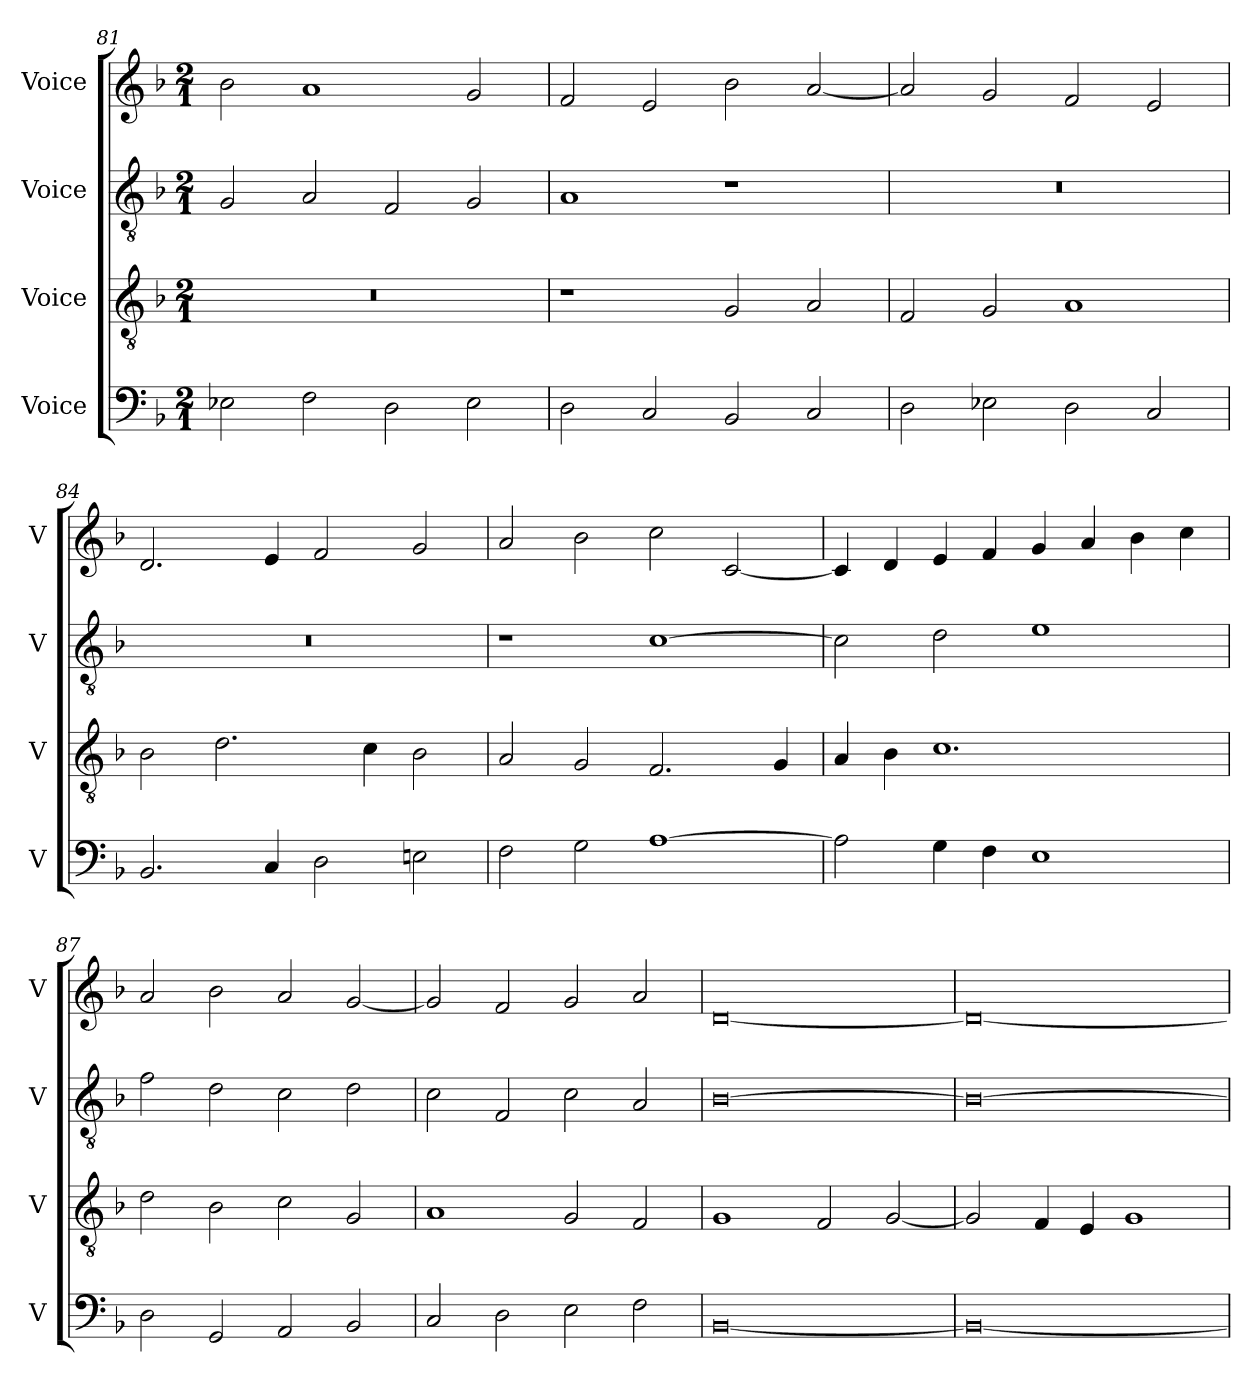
**kern	**kern	**kern	**kern
*part4	*part3	*part2	*part1
*staff4	*staff3	*staff2	*staff1
*I"Voice	*I"Voice	*I"Voice	*I"Voice
*I'V	*I'V	*I'V	*I'V
*clefF4	*clefGv2	*clefGv2	*clefG2
*k[b-]	*k[b-]	*k[b-]	*k[b-]
*M2/1	*M2/1	*M2/1	*M2/1
=81	=81	=81	=81
2E-X\	0r	2G/	2b-\
2F\	.	2A/	1a
2D\	.	2F/	.
2E-\	.	2G/	2g/
!!LO:LB:g=z
=82	=82	=82	=82
2D\	1r	1A	2f/
2C/	.	.	2e/
2BB-/	2G/	1r	2b-\
2C/	2A/	.	[2a/
=83	=83	=83	=83
2D\	2F/	0r	2a/]
2E-X\	2G/	.	2g/
2D\	1A	.	2f/
2C/	.	.	2e/
=84	=84	=84	=84
2.BB-/	2B-\	0r	2.d/
.	2.d\	.	.
4C/	.	.	4e/
2D\	.	.	2f/
.	4c\	.	.
2En\	2B-\	.	2g/
=85	=85	=85	=85
2F\	2A/	1r	2a/
2G\	2G/	.	2b-\
[1A	2.F/	[1c	2cc\
.	.	.	[2c/
.	4G/	.	.
!!LO:LB:g=z
=86	=86	=86	=86
2A\]	4A/	2c\]	4c/]
.	4B-\	.	4d/
4G\	1.c	2d\	4e/
4F\	.	.	4f/
1E	.	1e	4g/
.	.	.	4a/
.	.	.	4b-\
.	.	.	4cc\
=87	=87	=87	=87
2D\	2d\	2f\	2a/
2GG/	2B-\	2d\	2b-\
2AA/	2c\	2c\	2a/
2BB-/	2G/	2d\	[2g/
=88	=88	=88	=88
2C/	1A	2c\	2g/]
2D\	.	2F/	2f/
2E\	2G/	2c\	2g/
2F\	2F/	2A/	2a/
!!LO:PB:g=z
=89	=89	=89	=89
[0BB-	1G	[0B-	[0d
.	2F/	.	.
.	[2G/	.	.
=90	=90	=90	=90
0BB-_	2G/]	0B-_	0d_
.	4F/	.	.
.	4E/	.	.
.	1G	.	.
=	=	=	=
*-	*-	*-	*-
